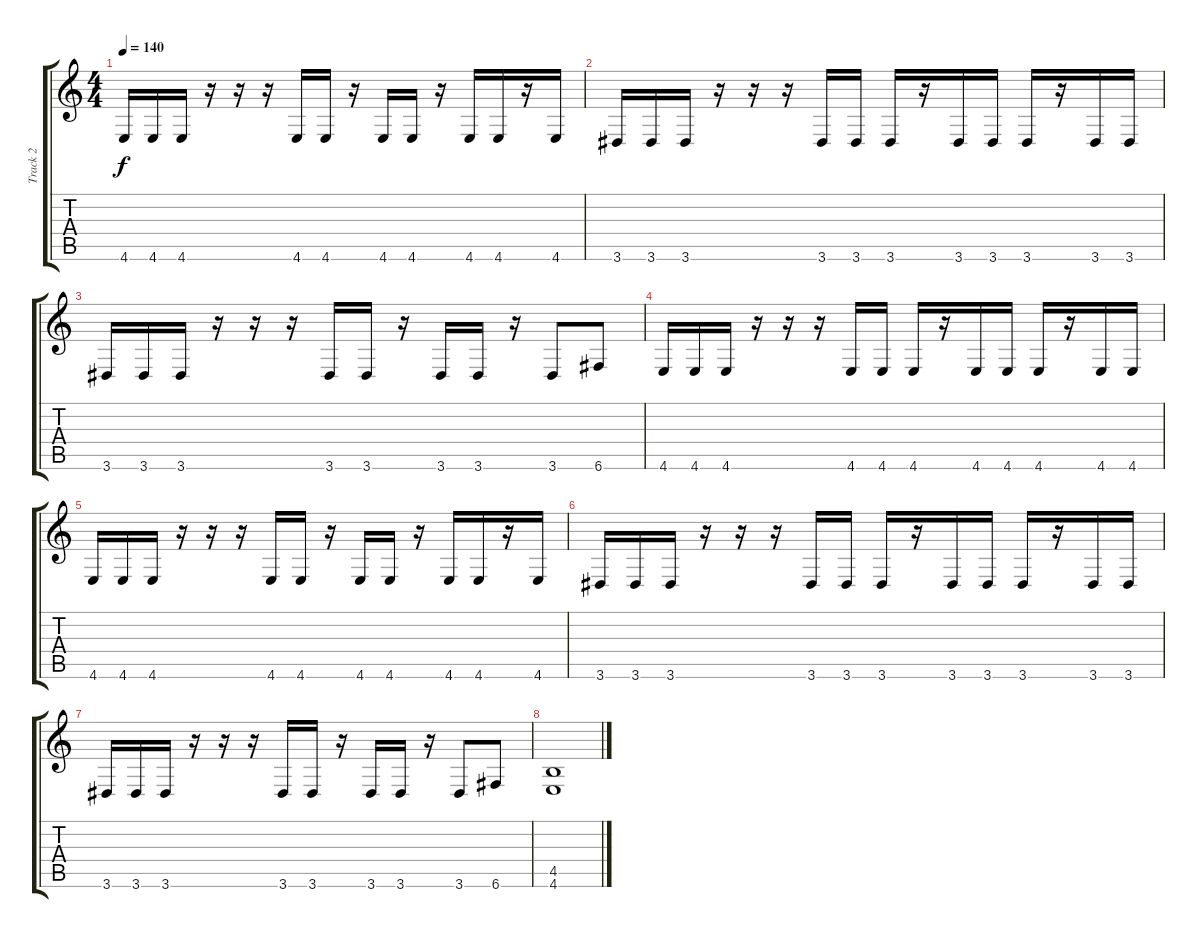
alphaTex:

\track ("Track 2" "Track 2") {instrument distortionguitar}
\staff {score tabs}
\tuning (D4 A3 F3 C3 G2 C2) {hide}
\ts (4 4)
\tempo 140
\clef g2
\ks c
4.6.16{dy f} 4.6.16 4.6.16 r.16 r.16 r.16 4.6.16 4.6.16 r.16 4.6.16 4.6.16 r.16 4.6.16 4.6.16 r.16 4.6.16 |
3.6.16 3.6.16 3.6.16 r.16 r.16 r.16 3.6.16 3.6.16 3.6.16 r.16 3.6.16 3.6.16 3.6.16 r.16 3.6.16 3.6.16 |
3.6.16 3.6.16 3.6.16 r.16 r.16 r.16 3.6.16 3.6.16 r.16 3.6.16 3.6.16 r.16 3.6.8 6.6.8 |
4.6.16 4.6.16 4.6.16 r.16 r.16 r.16 4.6.16 4.6.16 4.6.16 r.16 4.6.16 4.6.16 4.6.16 r.16 4.6.16 4.6.16 |
4.6.16 4.6.16 4.6.16 r.16 r.16 r.16 4.6.16 4.6.16 r.16 4.6.16 4.6.16 r.16 4.6.16 4.6.16 r.16 4.6.16 |
3.6.16 3.6.16 3.6.16 r.16 r.16 r.16 3.6.16 3.6.16 3.6.16 r.16 3.6.16 3.6.16 3.6.16 r.16 3.6.16 3.6.16 |
3.6.16 3.6.16 3.6.16 r.16 r.16 r.16 3.6.16 3.6.16 r.16 3.6.16 3.6.16 r.16 3.6.8 6.6.8 |
(4.5 4.6).1
